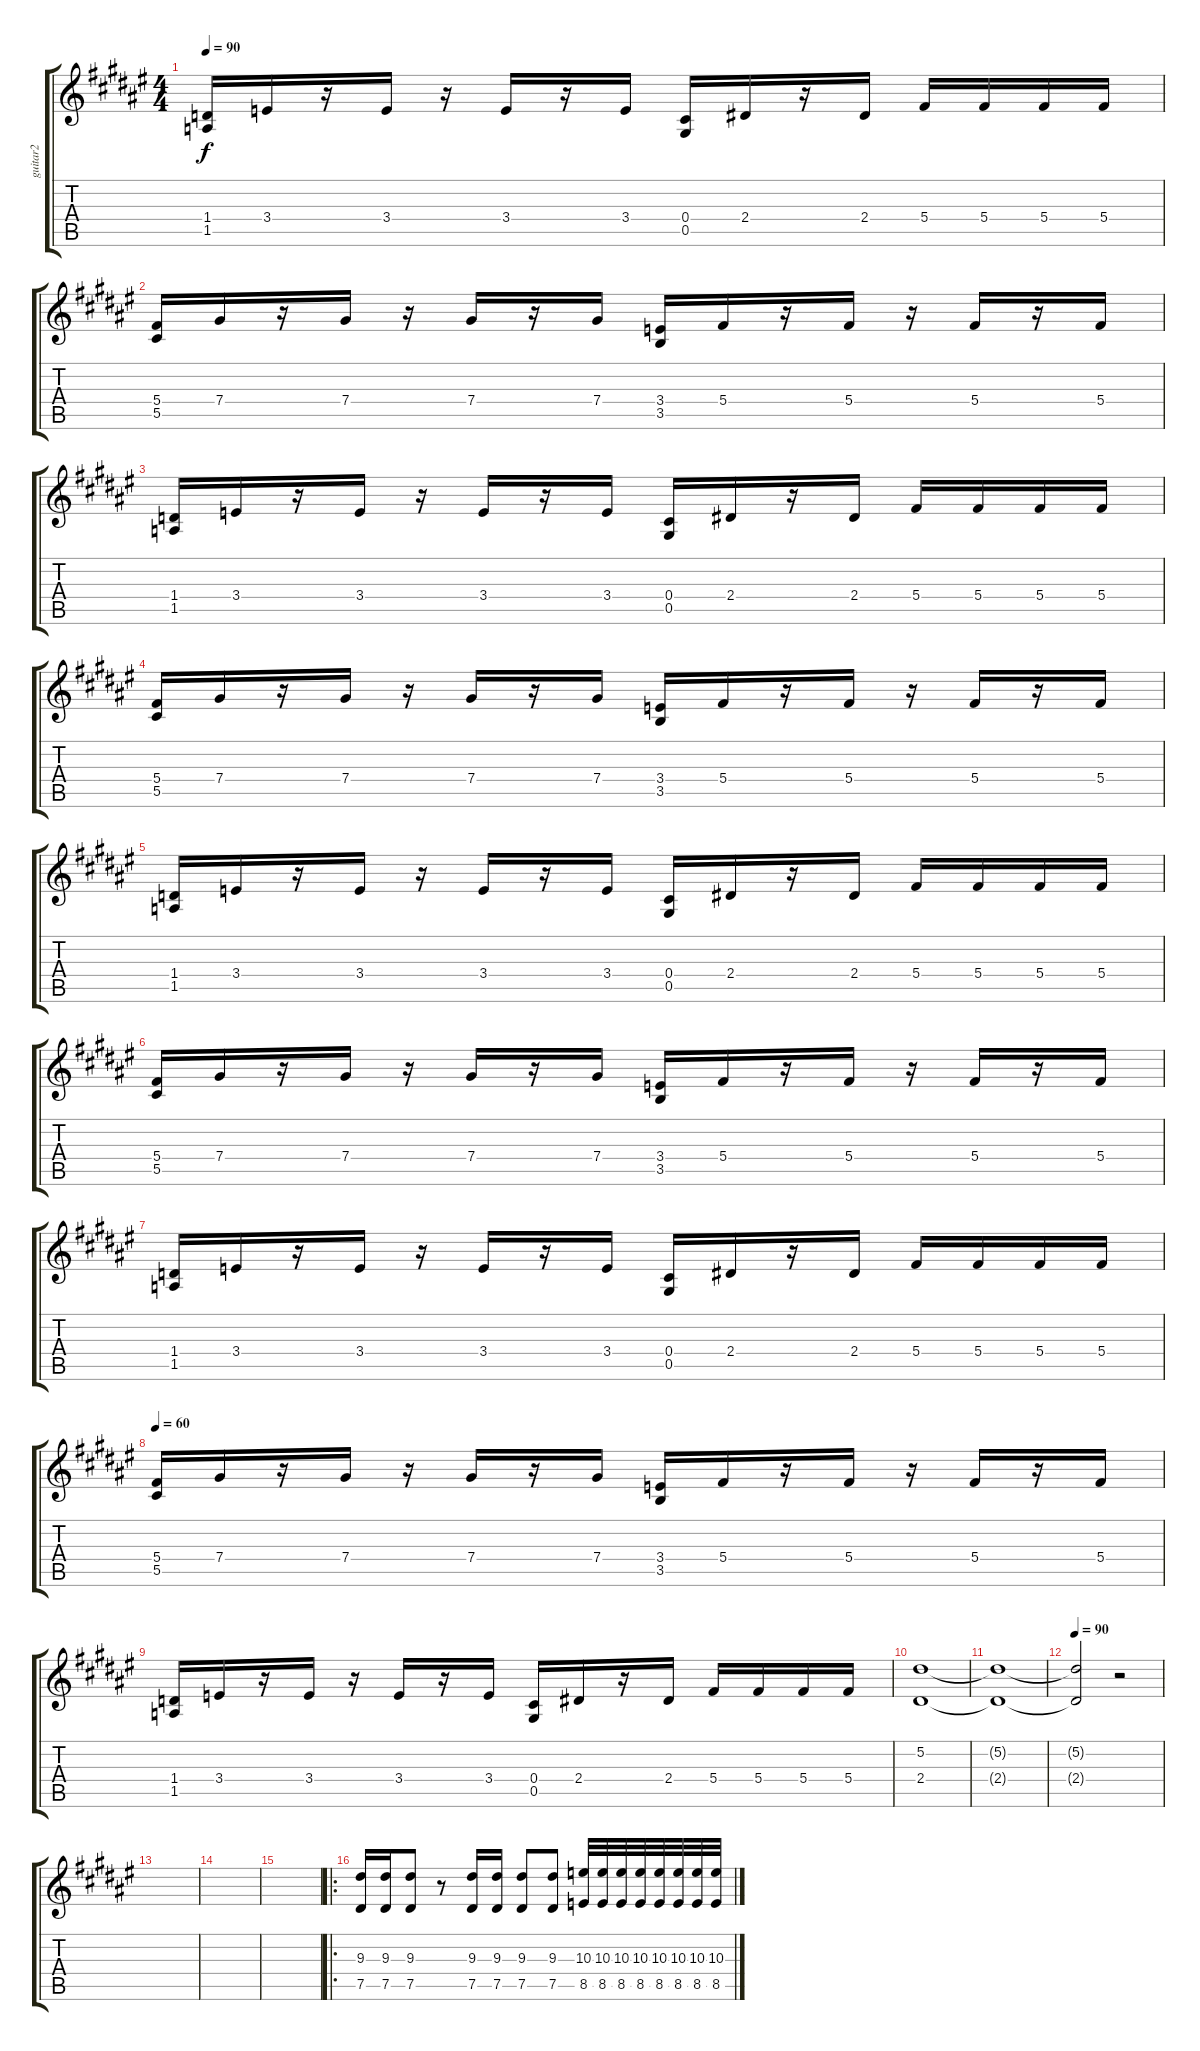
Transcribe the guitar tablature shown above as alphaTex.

\track ("guitar2" "guitar2") {instrument distortionguitar}
\staff {score tabs}
\tuning (Eb4 Bb3 Gb3 Db3 Ab2 Eb2) {hide}
\ts (4 4)
\tempo 90
\clef g2
\ks d#minor
(1.4 1.5).16{dy f} 3.4.16 r.16 3.4.16 r.16 3.4.16 r.16 3.4.16 (0.4 0.5).16 2.4.16 r.16 2.4.16 5.4.16 5.4.16 5.4.16 5.4.16 |
(5.4 5.5).16 7.4.16 r.16 7.4.16 r.16 7.4.16 r.16 7.4.16 (3.4 3.5).16 5.4.16 r.16 5.4.16 r.16 5.4.16 r.16 5.4.16 |
(1.4 1.5).16 3.4.16 r.16 3.4.16 r.16 3.4.16 r.16 3.4.16 (0.4 0.5).16 2.4.16 r.16 2.4.16 5.4.16 5.4.16 5.4.16 5.4.16 |
(5.4 5.5).16 7.4.16 r.16 7.4.16 r.16 7.4.16 r.16 7.4.16 (3.4 3.5).16 5.4.16 r.16 5.4.16 r.16 5.4.16 r.16 5.4.16 |
(1.4 1.5).16 3.4.16 r.16 3.4.16 r.16 3.4.16 r.16 3.4.16 (0.4 0.5).16 2.4.16 r.16 2.4.16 5.4.16 5.4.16 5.4.16 5.4.16 |
(5.4 5.5).16 7.4.16 r.16 7.4.16 r.16 7.4.16 r.16 7.4.16 (3.4 3.5).16 5.4.16 r.16 5.4.16 r.16 5.4.16 r.16 5.4.16 |
(1.4 1.5).16 3.4.16 r.16 3.4.16 r.16 3.4.16 r.16 3.4.16 (0.4 0.5).16 2.4.16 r.16 2.4.16 5.4.16 5.4.16 5.4.16 5.4.16 |
\tempo 60
(5.4 5.5).16 7.4.16 r.16 7.4.16 r.16 7.4.16 r.16 7.4.16 (3.4 3.5).16 5.4.16 r.16 5.4.16 r.16 5.4.16 r.16 5.4.16 |
(1.4 1.5).16 3.4.16 r.16 3.4.16 r.16 3.4.16 r.16 3.4.16 (0.4 0.5).16 2.4.16 r.16 2.4.16 5.4.16 5.4.16 5.4.16 5.4.16 |
(5.2 2.4).1 |
(5.2{t} 2.4{t}).1{volume 0} |
\tempo 90
(5.2{t} 2.4{t}).2 r.2 |
|
|
|
\ro
(9.3 7.5).16 (9.3 7.5).16 (9.3 7.5).8 r.8 (9.3 7.5).16 (9.3 7.5).16 (9.3 7.5).8 (9.3 7.5).8 (10.3 8.5).32 (10.3 8.5).32 (10.3 8.5).32 (10.3 8.5).32 (10.3 8.5).32 (10.3 8.5).32 (10.3 8.5).32 (10.3 8.5).32
